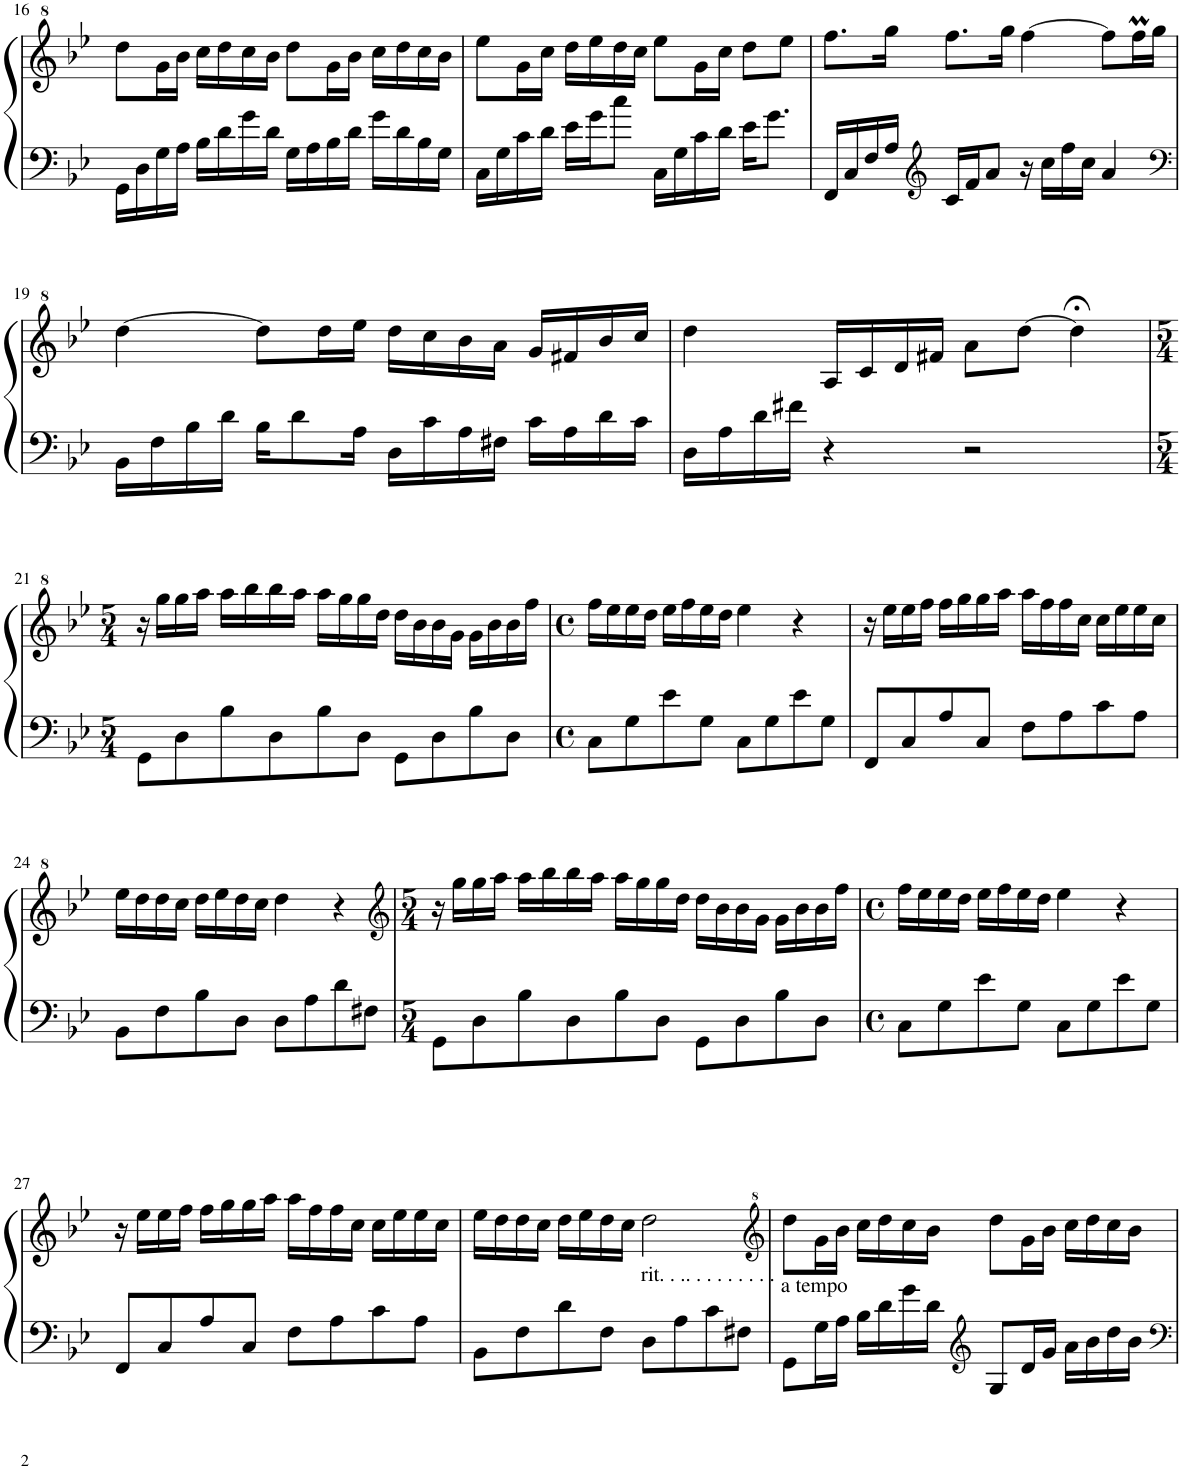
**kern	**kern
*part1	*part1
*staff2	*staff1
*I"Piano	*
*I'Pno.	*
!!LO:PB:g=z
*clefF4	*clefG^2
*k[b-e-]	*k[b-e-]
*M4/4	*M4/4
=16	=16
16GG\LL	8ddd\L
16D\	.
16G\	16gg\L
16A\JJ	16bb-\JJ
16B-\LL	16ccc\LL
16d\	16ddd\
16g\	16ccc\
16d\JJ	16bb-\JJ
16G\LL	8ddd\L
16A\	.
16B-\	16gg\L
16d\JJ	16bb-\JJ
16g\LL	16ccc\LL
16d\	16ddd\
16B-\	16ccc\
16G\JJ	16bb-\JJ
=17	=17
16C\LL	8eee-\L
16G\	.
16c\	16gg\L
16d\JJ	16ccc\JJ
16e-\LL	16ddd\LL
16g\J	16eee-\
8cc\J	16ddd\
.	16ccc\JJ
16C\LL	8eee-\L
16G\	.
16c\	16gg\L
16d\JJ	16ccc\JJ
16e-\KL	8ddd\L
8.g\J	.
.	8eee-\J
=18	=18
16FF/LL	8.fff\L
16C/	.
16F/	.
16A/JJ	16ggg\Jk
*clefG2	*
16c/LL	8.fff\L
16f/J	.
8a/J	.
.	16ggg\Jk
16r	[4fff\
16cc\LL	.
16ff\	.
16cc\JJ	.
4a/	8fff\L]
.	16fffM\L
.	16ggg\JJ
!!LO:LB:g=z
=19	=19
*clefF4	*
16BB-\LL	[4ddd\
16F\	.
16B-\	.
16d\JJ	.
16B-\KL	8ddd\L]
8d\	.
.	16ddd\L
16A\Jk	16eee-\JJ
16D\LL	16ddd\LL
16c\	16ccc\
16A\	16bb-\
16F#X\JJ	16aa\JJ
16c\LL	16gg/LL
16A\	16ff#X/
16d\	16bb-/
16c\JJ	16ccc/JJ
=20	=20
16D\LL	4ddd\
16A\	.
16d\	.
16f#X\JJ	.
4r	16a/LL
.	16cc/
.	16dd/
.	16ff#X/JJ
2r	8aa\L
.	[8ddd\J
.	4ddd;<\]
!!LO:LB:g=z
=21	=21
*M5/4	*M5/4
8GG\L	16r
.	16ggg\LL
8D\	16ggg\
.	16aaa\JJ
8B-\	16aaa\LL
.	16bbb-\
8D\	16bbb-\
.	16aaa\JJ
8B-\	16aaa\LL
.	16ggg\
8D\J	16ggg\
.	16ddd\JJ
8GG\L	16ddd\LL
.	16bb-\
8D\	16bb-\
.	16gg\JJ
8B-\	16gg\LL
.	16bb-\
8D\J	16bb-\
.	16fff\JJ
=22	=22
*M4/4	*M4/4
*met(c)	*met(c)
8C\L	16fff\LL
.	16eee-\
8G\	16eee-\
.	16ddd\JJ
8e-\	16eee-\LL
.	16fff\
8G\J	16eee-\
.	16ddd\JJ
8C\L	4eee-\
8G\	.
8e-\	4r
8G\J	.
=23	=23
8FF/L	16r
.	16eee-\LL
8C/	16eee-\
.	16fff\JJ
8A/	16fff\LL
.	16ggg\
8C/J	16ggg\
.	16aaa\JJ
8F\L	16aaa\LL
.	16fff\
8A\	16fff\
.	16ccc\JJ
8c\	16ccc\LL
.	16eee-\
8A\J	16eee-\
.	16ccc\JJ
!!LO:LB:g=z
=24	=24
8BB-\L	16eee-\LL
.	16ddd\
8F\	16ddd\
.	16ccc\JJ
8B-\	16ddd\LL
.	16eee-\
8D\J	16ddd\
.	16ccc\JJ
8D\L	4ddd\
8A\	.
8d\	4r
8F#X\J	.
=25	=25
*	*clefG2
*M5/4	*M5/4
8GG\L	16r
.	16gg\LL
8D\	16gg\
.	16aa\JJ
8B-\	16aa\LL
.	16bb-\
8D\	16bb-\
.	16aa\JJ
8B-\	16aa\LL
.	16gg\
8D\J	16gg\
.	16dd\JJ
8GG\L	16dd\LL
.	16b-\
8D\	16b-\
.	16g\JJ
8B-\	16g\LL
.	16b-\
8D\J	16b-\
.	16ff\JJ
=26	=26
*M4/4	*M4/4
*met(c)	*met(c)
8C\L	16ff\LL
.	16ee-\
8G\	16ee-\
.	16dd\JJ
8e-\	16ee-\LL
.	16ff\
8G\J	16ee-\
.	16dd\JJ
8C\L	4ee-\
8G\	.
8e-\	4r
8G\J	.
!!LO:LB:g=z
=27	=27
8FF/L	16r
.	16ee-\LL
8C/	16ee-\
.	16ff\JJ
8A/	16ff\LL
.	16gg\
8C/J	16gg\
.	16aa\JJ
8F\L	16aa\LL
.	16ff\
8A\	16ff\
.	16cc\JJ
8c\	16cc\LL
.	16ee-\
8A\J	16ee-\
.	16cc\JJ
=28	=28
8BB-\L	16ee-\LL
.	16dd\
8F\	16dd\
.	16cc\JJ
8d\	16dd\LL
.	16ee-\
8F\J	16dd\
.	16cc\JJ
*	*MM85
!	!LO:TX:b:t=rit. . .. . . . . . . . .
8D\L	2dd\
*	*MM75
8A\	.
*	*MM65
8c\	.
*	*MM50
8F#X\J	.
=29	=29
*	*clefG^2
*	*MM90
!	!LO:TX:b:t=a tempo
8GG\L	8ddd\L
16G\L	16gg\L
16A\JJ	16bb-\JJ
16B-\LL	16ccc\LL
16d\	16ddd\
16g\	16ccc\
16d\JJ	16bb-\JJ
*clefG2	*
8G/L	8ddd\L
16d/L	16gg\L
16g/JJ	16bb-\JJ
16a\LL	16ccc\LL
16b-\	16ddd\
16dd\	16ccc\
16b-\JJ	16bb-\JJ
=	=
*-	*-
